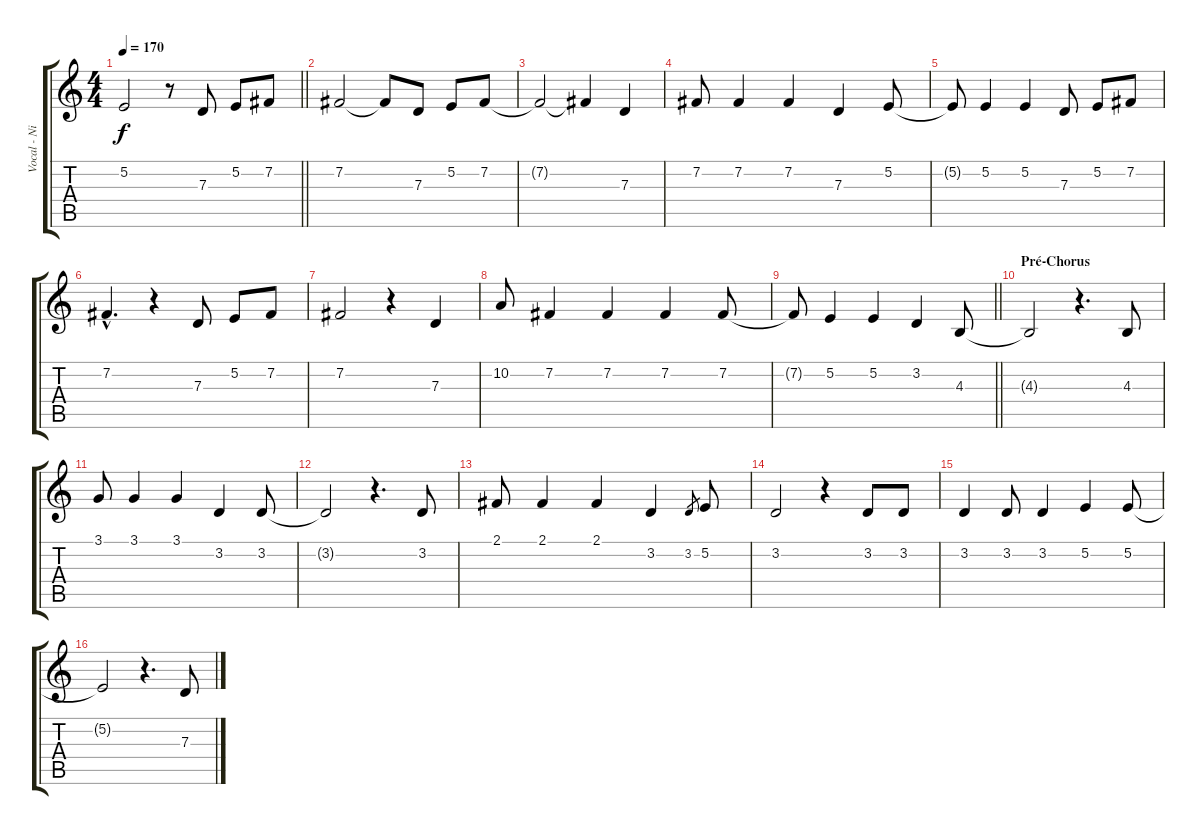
\track ("Vocal - Nikola" "Vocal - Ni") {instrument flute}
\staff {score tabs}
\tuning (E4 B3 G3 D3 A2 E2) {hide}
\ts (4 4)
\tempo 170
\clef g2
\barLineRight lightlight
\ks c
5.2{t}.2{dy f} r.8 7.3.8 5.2.8 7.2.8 |
7.2.2 7.2{t}.8 7.3.8 5.2.8 7.2.8 |
7.2{t}.2 7.2{t}.4 7.3.4 |
7.2.8 7.2.4 7.2.4 7.3.4 5.2.8 |
5.2{t}.8 5.2.4 5.2.4 7.3.8 5.2.8 7.2.8 |
7.2{hac}.4{d} r.4 7.3.8 5.2.8 7.2.8 |
7.2.2 r.4 7.3.4 |
10.2.8 7.2.4 7.2.4 7.2.4 7.2.8 |
\barLineRight lightlight
7.2{t}.8 5.2.4 5.2.4 3.2.4 4.3.8 |
\section ("" "Pré-Chorus")
4.3{t}.2 r.4{d} 4.3.8 |
3.1.8 3.1.4 3.1.4 3.2.4 3.2.8 |
3.2{t}.2 r.4{d} 3.2.8 |
2.1.8 2.1.4 2.1.4 3.2.4 3.2.8{gr} 5.2.8 |
3.2.2 r.4 3.2.8 3.2.8 |
3.2.4 3.2.8 3.2.4 5.2.4 5.2.8 |
5.2{t}.2 r.4{d} 7.3.8
